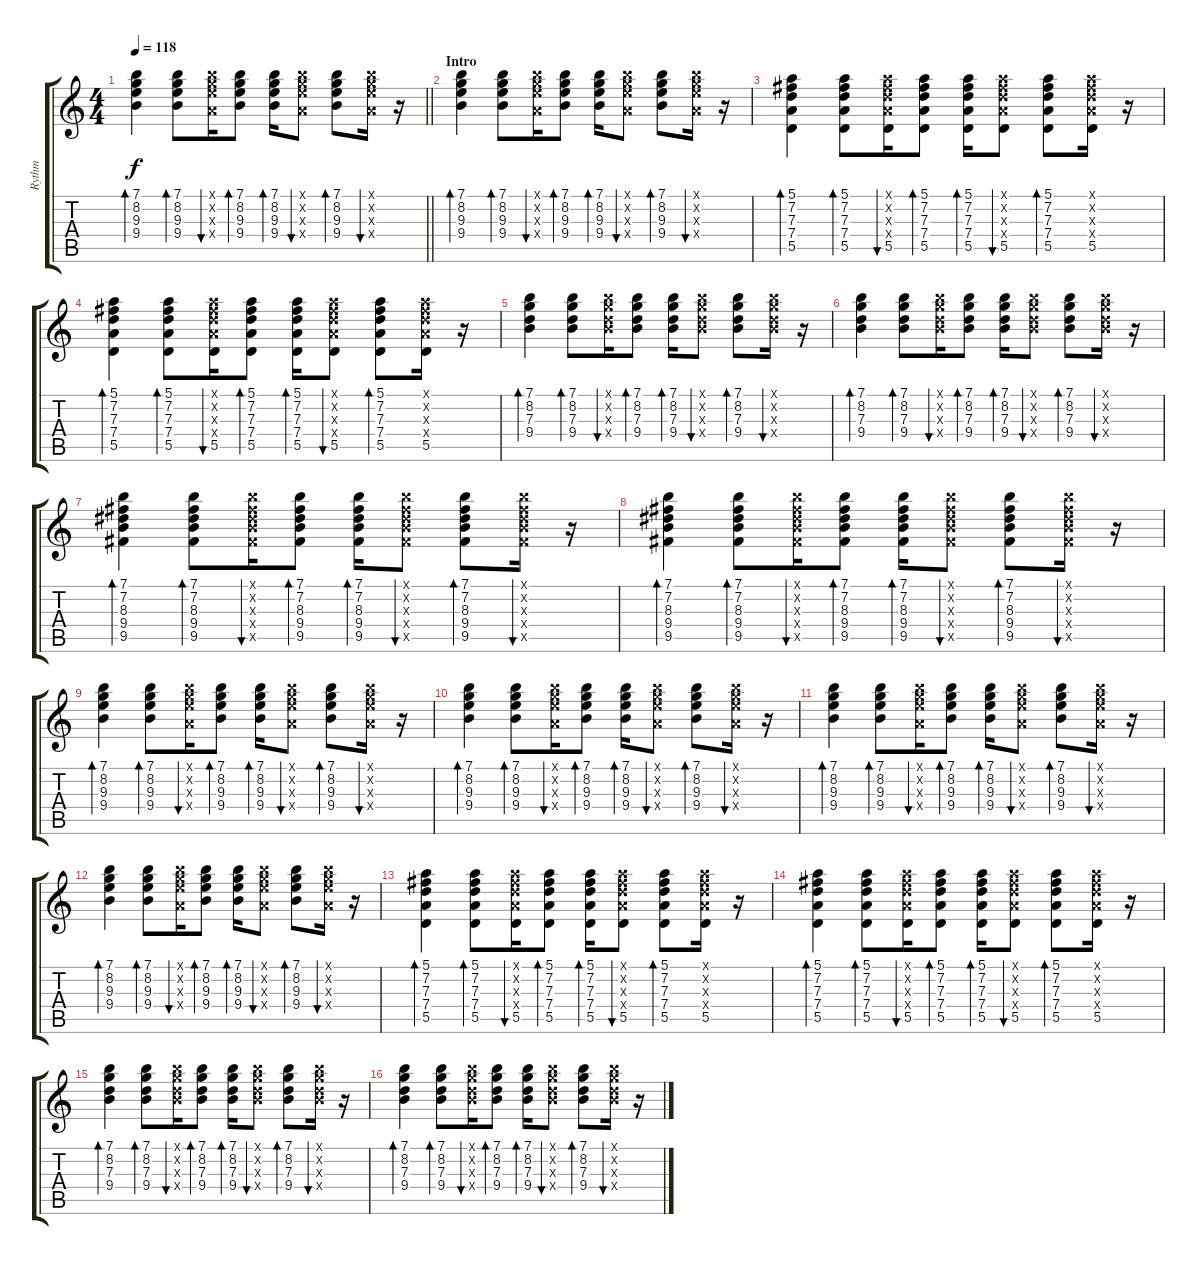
\track ("Rythm" "Rythm") {instrument acousticguitarsteel}
\staff {score tabs}
\tuning (E4 B3 G3 D3 A2 E2) {hide}
\ts (4 4)
\tempo 118
\clef g2
\barLineRight lightlight
\ks c
(7.1 8.2 9.3 9.4).4{bd 60 dy f instrument acousticguitarsteel} (7.1 8.2 9.3 9.4).8{bd 60} (7.1{x} 8.2{x} 9.3{x} 7.4{x}).16{bu 60} (7.1 8.2 9.3 9.4).8{bd 60} (7.1 8.2 9.3 9.4).16{bd 60} (7.1{x} 8.2{x} 9.3{x} 7.4{x}).8{bu 60} (7.1 8.2 9.3 9.4).8{bd 60} (7.1{x} 8.2{x} 9.3{x} 7.4{x}).16{bu 60} r.16 |
\section ("" "Intro")
(7.1 8.2 9.3 9.4).4{bd 60} (7.1 8.2 9.3 9.4).8{bd 60} (7.1{x} 8.2{x} 9.3{x} 7.4{x}).16{bu 60} (7.1 8.2 9.3 9.4).8{bd 60} (7.1 8.2 9.3 9.4).16{bd 60} (7.1{x} 8.2{x} 9.3{x} 7.4{x}).8{bu 60} (7.1 8.2 9.3 9.4).8{bd 60} (7.1{x} 8.2{x} 9.3{x} 7.4{x}).16{bu 60} r.16 |
(5.1 7.2 7.3 7.4 5.5).4{bd 60} (5.1 7.2 7.3 7.4 5.5).8{bd 60} (5.1{x} 7.2{x} 7.3{x} 7.4{x} 5.5).16{bu 60} (5.1 7.2 7.3 7.4 5.5).8{bd 60} (5.1 7.2 7.3 7.4 5.5).16{bd 60} (5.1{x} 7.2{x} 7.3{x} 7.4{x} 5.5).8{bu 60} (5.1 7.2 7.3 7.4 5.5).8{bd 60} (5.1{x} 7.2{x} 7.3{x} 7.4{x} 5.5).16 r.16 |
(5.1 7.2 7.3 7.4 5.5).4{bd 60} (5.1 7.2 7.3 7.4 5.5).8{bd 60} (5.1{x} 7.2{x} 7.3{x} 7.4{x} 5.5).16{bu 60} (5.1 7.2 7.3 7.4 5.5).8{bd 60} (5.1 7.2 7.3 7.4 5.5).16{bd 60} (5.1{x} 7.2{x} 7.3{x} 7.4{x} 5.5).8{bu 60} (5.1 7.2 7.3 7.4 5.5).8{bd 60} (5.1{x} 7.2{x} 7.3{x} 7.4{x} 5.5).16 r.16 |
(7.1 8.2 7.3 9.4).4{bd 60} (7.1 8.2 7.3 9.4).8{bd 60} (7.1{x} 8.2{x} 7.3{x} 9.4{x}).16{bu 60} (7.1 8.2 7.3 9.4).8{bd 60} (7.1 8.2 7.3 9.4).16{bd 60} (7.1{x} 8.2{x} 7.3{x} 9.4{x}).8{bu 60} (7.1 8.2 7.3 9.4).8{bd 60} (7.1{x} 8.2{x} 7.3{x} 9.4{x}).16{bu 60} r.16 |
(7.1 8.2 7.3 9.4).4{bd 60} (7.1 8.2 7.3 9.4).8{bd 60} (7.1{x} 8.2{x} 7.3{x} 9.4{x}).16{bu 60} (7.1 8.2 7.3 9.4).8{bd 60} (7.1 8.2 7.3 9.4).16{bd 60} (7.1{x} 8.2{x} 7.3{x} 9.4{x}).8{bu 60} (7.1 8.2 7.3 9.4).8{bd 60} (7.1{x} 8.2{x} 7.3{x} 9.4{x}).16{bu 60} r.16 |
(7.1 7.2 8.3 9.4 9.5).4{bd 60} (7.1 7.2 8.3 9.4 9.5).8{bd 60} (7.1{x} 7.2{x} 8.3{x} 9.4{x} 9.5{x}).16{bu 60} (7.1 7.2 8.3 9.4 9.5).8{bd 60} (7.1 7.2 8.3 9.4 9.5).16{bd 60} (7.1{x} 7.2{x} 8.3{x} 9.4{x} 9.5{x}).8{bu 60} (7.1 7.2 8.3 9.4 9.5).8{bd 60} (7.1{x} 7.2{x} 8.3{x} 9.4{x} 9.5{x}).16{bu 60} r.16 |
(7.1 7.2 8.3 9.4 9.5).4{bd 60} (7.1 7.2 8.3 9.4 9.5).8{bd 60} (7.1{x} 7.2{x} 8.3{x} 9.4{x} 9.5{x}).16{bu 60} (7.1 7.2 8.3 9.4 9.5).8{bd 60} (7.1 7.2 8.3 9.4 9.5).16{bd 60} (7.1{x} 7.2{x} 8.3{x} 9.4{x} 9.5{x}).8{bu 60} (7.1 7.2 8.3 9.4 9.5).8{bd 60} (7.1{x} 7.2{x} 8.3{x} 9.4{x} 9.5{x}).16{bu 60} r.16 |
(7.1 8.2 9.3 9.4).4{bd 60} (7.1 8.2 9.3 9.4).8{bd 60} (7.1{x} 8.2{x} 9.3{x} 7.4{x}).16{bu 60} (7.1 8.2 9.3 9.4).8{bd 60} (7.1 8.2 9.3 9.4).16{bd 60} (7.1{x} 8.2{x} 9.3{x} 7.4{x}).8{bu 60} (7.1 8.2 9.3 9.4).8{bd 60} (7.1{x} 8.2{x} 9.3{x} 7.4{x}).16{bu 60} r.16 |
(7.1 8.2 9.3 9.4).4{bd 60} (7.1 8.2 9.3 9.4).8{bd 60} (7.1{x} 8.2{x} 9.3{x} 7.4{x}).16{bu 60} (7.1 8.2 9.3 9.4).8{bd 60} (7.1 8.2 9.3 9.4).16{bd 60} (7.1{x} 8.2{x} 9.3{x} 7.4{x}).8{bu 60} (7.1 8.2 9.3 9.4).8{bd 60} (7.1{x} 8.2{x} 9.3{x} 7.4{x}).16{bu 60} r.16 |
(7.1 8.2 9.3 9.4).4{bd 60} (7.1 8.2 9.3 9.4).8{bd 60} (7.1{x} 8.2{x} 9.3{x} 7.4{x}).16{bu 60} (7.1 8.2 9.3 9.4).8{bd 60} (7.1 8.2 9.3 9.4).16{bd 60} (7.1{x} 8.2{x} 9.3{x} 7.4{x}).8{bu 60} (7.1 8.2 9.3 9.4).8{bd 60} (7.1{x} 8.2{x} 9.3{x} 7.4{x}).16{bu 60} r.16 |
(7.1 8.2 9.3 9.4).4{bd 60} (7.1 8.2 9.3 9.4).8{bd 60} (7.1{x} 8.2{x} 9.3{x} 7.4{x}).16{bu 60} (7.1 8.2 9.3 9.4).8{bd 60} (7.1 8.2 9.3 9.4).16{bd 60} (7.1{x} 8.2{x} 9.3{x} 7.4{x}).8{bu 60} (7.1 8.2 9.3 9.4).8{bd 60} (7.1{x} 8.2{x} 9.3{x} 7.4{x}).16{bu 60} r.16 |
(5.1 7.2 7.3 7.4 5.5).4{bd 60} (5.1 7.2 7.3 7.4 5.5).8{bd 60} (5.1{x} 7.2{x} 7.3{x} 7.4{x} 5.5).16{bu 60} (5.1 7.2 7.3 7.4 5.5).8{bd 60} (5.1 7.2 7.3 7.4 5.5).16{bd 60} (5.1{x} 7.2{x} 7.3{x} 7.4{x} 5.5).8{bu 60} (5.1 7.2 7.3 7.4 5.5).8{bd 60} (5.1{x} 7.2{x} 7.3{x} 7.4{x} 5.5).16 r.16 |
(5.1 7.2 7.3 7.4 5.5).4{bd 60} (5.1 7.2 7.3 7.4 5.5).8{bd 60} (5.1{x} 7.2{x} 7.3{x} 7.4{x} 5.5).16{bu 60} (5.1 7.2 7.3 7.4 5.5).8{bd 60} (5.1 7.2 7.3 7.4 5.5).16{bd 60} (5.1{x} 7.2{x} 7.3{x} 7.4{x} 5.5).8{bu 60} (5.1 7.2 7.3 7.4 5.5).8{bd 60} (5.1{x} 7.2{x} 7.3{x} 7.4{x} 5.5).16 r.16 |
(7.1 8.2 7.3 9.4).4{bd 60} (7.1 8.2 7.3 9.4).8{bd 60} (7.1{x} 8.2{x} 7.3{x} 9.4{x}).16{bu 60} (7.1 8.2 7.3 9.4).8{bd 60} (7.1 8.2 7.3 9.4).16{bd 60} (7.1{x} 8.2{x} 7.3{x} 9.4{x}).8{bu 60} (7.1 8.2 7.3 9.4).8{bd 60} (7.1{x} 8.2{x} 7.3{x} 9.4{x}).16{bu 60} r.16 |
(7.1 8.2 7.3 9.4).4{bd 60} (7.1 8.2 7.3 9.4).8{bd 60} (7.1{x} 8.2{x} 7.3{x} 9.4{x}).16{bu 60} (7.1 8.2 7.3 9.4).8{bd 60} (7.1 8.2 7.3 9.4).16{bd 60} (7.1{x} 8.2{x} 7.3{x} 9.4{x}).8{bu 60} (7.1 8.2 7.3 9.4).8{bd 60} (7.1{x} 8.2{x} 7.3{x} 9.4{x}).16{bu 60} r.16
